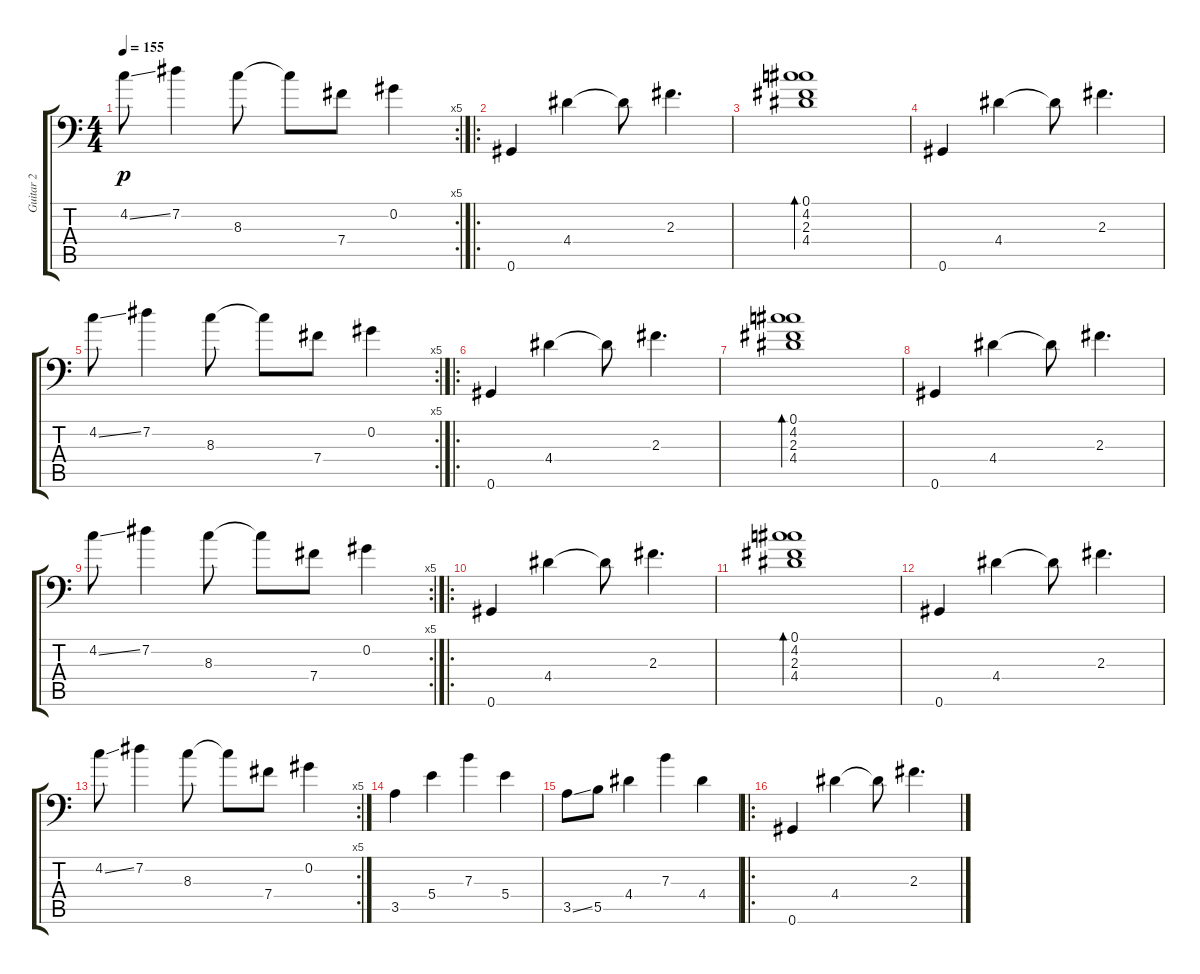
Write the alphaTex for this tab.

\track ("Guitar 2" "Guitar 2") {instrument distortionguitar}
\staff {score tabs}
\tuning (Db4 Ab3 E3 B2 Gb2 Ab1) {hide}
\rc 5
\ts (4 4)
\tempo 155
\clef f4
\ks c
4.2{ss}.8{dy p} 7.2.4 8.3.8 8.3{t}.8 7.4.8 0.2.4 |
\ro
0.6.4 4.4.4 4.4{t}.8 2.3.4{d} |
(0.1 4.2 2.3 4.4).1{bd 30} |
0.6.4 4.4.4 4.4{t}.8 2.3.4{d} |
\rc 5
4.2{ss}.8 7.2.4 8.3.8 8.3{t}.8 7.4.8 0.2.4 |
\ro
0.6.4 4.4.4 4.4{t}.8 2.3.4{d} |
(0.1 4.2 2.3 4.4).1{bd 30} |
0.6.4 4.4.4 4.4{t}.8 2.3.4{d} |
\rc 5
4.2{ss}.8 7.2.4 8.3.8 8.3{t}.8 7.4.8 0.2.4 |
\ro
0.6.4 4.4.4 4.4{t}.8 2.3.4{d} |
(0.1 4.2 2.3 4.4).1{bd 30} |
0.6.4 4.4.4 4.4{t}.8 2.3.4{d} |
\rc 5
4.2{ss}.8 7.2.4 8.3.8 8.3{t}.8 7.4.8 0.2.4 |
3.5.4 5.4.4 7.3.4 5.4.4 |
3.5{ss}.8 5.5.8 4.4.4 7.3.4 4.4.4 |
\ro
0.6.4 4.4.4 4.4{t}.8 2.3.4{d}
